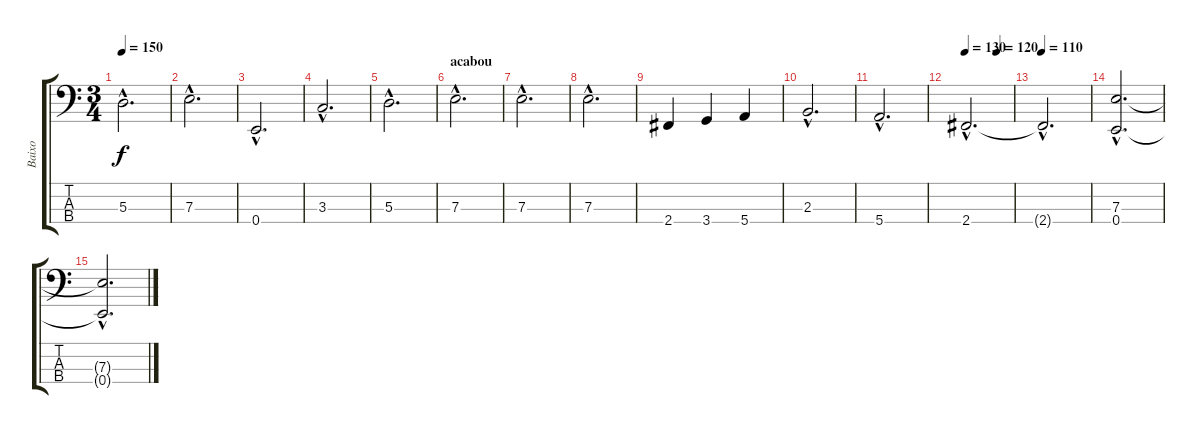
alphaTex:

\track ("Baixo" "Baixo") {instrument electricbasspick}
\staff {score tabs}
\tuning (G2 D2 A1 E1) {hide}
\ts (3 4)
\tempo 150
\clef f4
\ks c
5.3{hac}.2{d dy f} |
7.3{hac}.2{d} |
0.4{hac}.2{d} |
3.3{hac}.2{d} |
5.3{hac}.2{d} |
\section ("" "acabou")
7.3{hac}.2{d} |
7.3{hac}.2{d} |
7.3{hac}.2{d} |
2.4.4 3.4.4 5.4.4 |
2.3{hac}.2{d} |
5.4{hac}.2{d} |
\tempo 130
\tempo (120 0.6666666666666666)
2.4{hac}.2{d} |
\tempo 110
2.4{hac t}.2{d} |
(7.3{hac} 0.4{hac}).2{d} |
(7.3{hac t} 0.4{hac t}).2{d}
